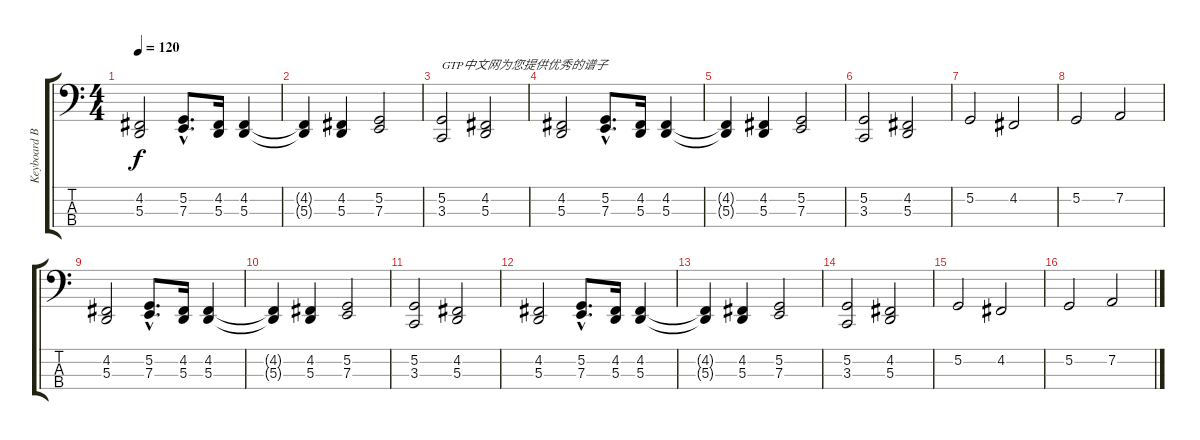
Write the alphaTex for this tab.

\track ("Keyboard Bass" "Keyboard B") {instrument drawbarorgan}
\staff {score tabs}
\tuning (G2 D2 A1 E1) {hide}
\ts (4 4)
\tempo 120
\clef f4
\ks c
(4.2 5.3).2{dy f instrument drawbarorgan} (5.2{hac} 7.3{hac}).8{d} (4.2 5.3).16 (4.2 5.3).4 |
(4.2{t} 5.3{t}).4 (4.2 5.3).4 (5.2 7.3).2 |
(5.2 3.3).2{txt "GTP中文网为您提供优秀的谱子"} (4.2 5.3).2 |
(4.2 5.3).2 (5.2{hac} 7.3{hac}).8{d} (4.2 5.3).16 (4.2 5.3).4 |
(4.2{t} 5.3{t}).4 (4.2 5.3).4 (5.2 7.3).2 |
(5.2 3.3).2 (4.2 5.3).2 |
5.2.2 4.2.2 |
5.2.2 7.2.2 |
(4.2 5.3).2 (5.2{hac} 7.3{hac}).8{d} (4.2 5.3).16 (4.2 5.3).4 |
(4.2{t} 5.3{t}).4 (4.2 5.3).4 (5.2 7.3).2 |
(5.2 3.3).2 (4.2 5.3).2 |
(4.2 5.3).2 (5.2{hac} 7.3{hac}).8{d} (4.2 5.3).16 (4.2 5.3).4 |
(4.2{t} 5.3{t}).4 (4.2 5.3).4 (5.2 7.3).2 |
(5.2 3.3).2 (4.2 5.3).2 |
5.2.2 4.2.2 |
5.2.2 7.2.2
